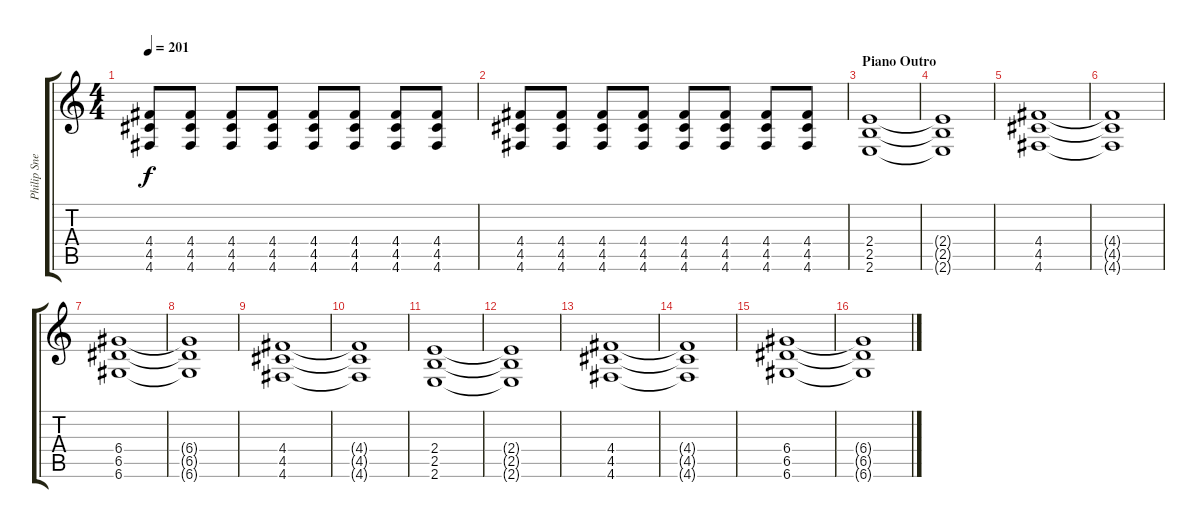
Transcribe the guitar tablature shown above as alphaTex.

\track ("Philip Sneed" "Philip Sne") {instrument distortionguitar}
\staff {score tabs}
\tuning (E4 B3 G3 D3 A2 D2) {hide}
\ts (4 4)
\tempo 201
\clef g2
\ks c
(4.4 4.5 4.6).8{dy f} (4.4 4.5 4.6).8 (4.4 4.5 4.6).8 (4.4 4.5 4.6).8 (4.4 4.5 4.6).8 (4.4 4.5 4.6).8 (4.4 4.5 4.6).8 (4.4 4.5 4.6).8 |
(4.4 4.5 4.6).8 (4.4 4.5 4.6).8 (4.4 4.5 4.6).8 (4.4 4.5 4.6).8 (4.4 4.5 4.6).8 (4.4 4.5 4.6).8 (4.4 4.5 4.6).8 (4.4 4.5 4.6).8 |
\section ("" "Piano Outro")
(2.4 2.5 2.6).1{volume 10} |
(2.4{t} 2.5{t} 2.6{t}).1 |
(4.4 4.5 4.6).1 |
(4.4{t} 4.5{t} 4.6{t}).1 |
(6.4 6.5 6.6).1 |
(6.4{t} 6.5{t} 6.6{t}).1 |
(4.4 4.5 4.6).1 |
(4.4{t} 4.5{t} 4.6{t}).1 |
(2.4 2.5 2.6).1 |
(2.4{t} 2.5{t} 2.6{t}).1 |
(4.4 4.5 4.6).1 |
(4.4{t} 4.5{t} 4.6{t}).1 |
(6.4 6.5 6.6).1 |
(6.4{t} 6.5{t} 6.6{t}).1
